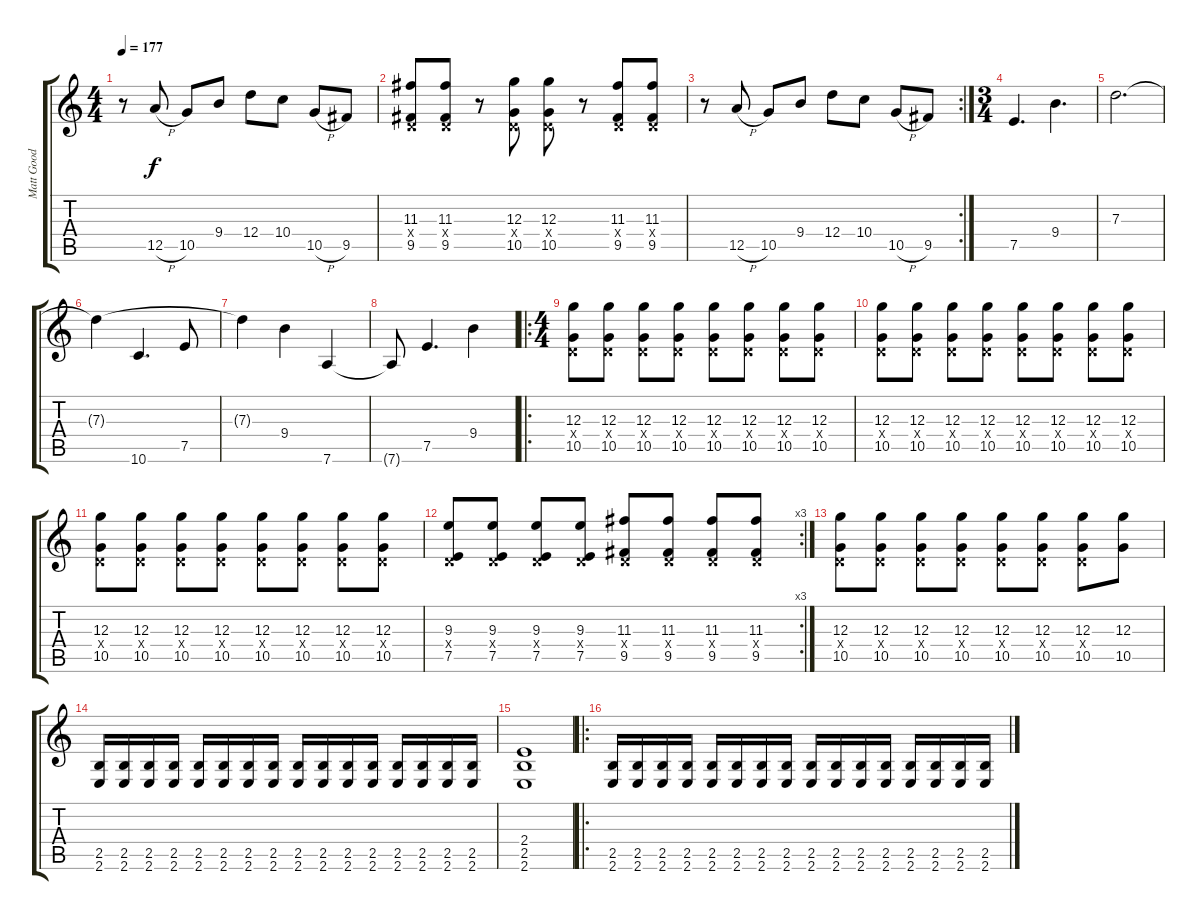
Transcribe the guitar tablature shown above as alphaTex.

\track ("Matt Good" "Matt Good") {instrument overdrivenguitar}
\staff {score tabs}
\tuning (E4 B3 G3 D3 A2 D2) {hide}
\ts (4 4)
\tempo 177
\clef g2
\ks c
r.8{dy f} 12.5{h}.8 10.5.8 9.4.8 12.4.8 10.4.8 10.5{h}.8 9.5.8 |
(11.3 0.4{x} 9.5).8 (11.3 0.4{x} 9.5).8 r.8 (12.3 0.4{x} 10.5).8 (12.3 0.4{x} 10.5).8 r.8 (11.3 0.4{x} 9.5).8 (11.3 0.4{x} 9.5).8 |
\rc 2
r.8 12.5{h}.8 10.5.8 9.4.8 12.4.8 10.4.8 10.5{h}.8 9.5.8 |
\ts (3 4)
7.5.4{d} 9.4.4{d} |
7.3.2{d} |
7.3{t}.4 10.6.4{d} 7.5.8 |
7.3{t}.4 9.4.4 7.6.4 |
7.6{t}.8 7.5.4{d} 9.4.4 |
\ro
\ts (4 4)
(12.3 0.4{x} 10.5).8 (12.3 0.4{x} 10.5).8 (12.3 0.4{x} 10.5).8 (12.3 0.4{x} 10.5).8 (12.3 0.4{x} 10.5).8 (12.3 0.4{x} 10.5).8 (12.3 0.4{x} 10.5).8 (12.3 0.4{x} 10.5).8 |
(12.3 0.4{x} 10.5).8 (12.3 0.4{x} 10.5).8 (12.3 0.4{x} 10.5).8 (12.3 0.4{x} 10.5).8 (12.3 0.4{x} 10.5).8 (12.3 0.4{x} 10.5).8 (12.3 0.4{x} 10.5).8 (12.3 0.4{x} 10.5).8 |
(12.3 0.4{x} 10.5).8 (12.3 0.4{x} 10.5).8 (12.3 0.4{x} 10.5).8 (12.3 0.4{x} 10.5).8 (12.3 0.4{x} 10.5).8 (12.3 0.4{x} 10.5).8 (12.3 0.4{x} 10.5).8 (12.3 0.4{x} 10.5).8 |
\rc 3
(9.3 0.4{x} 7.5).8 (9.3 0.4{x} 7.5).8 (9.3 0.4{x} 7.5).8 (9.3 0.4{x} 7.5).8 (11.3 0.4{x} 9.5).8 (11.3 0.4{x} 9.5).8 (11.3 0.4{x} 9.5).8 (11.3 0.4{x} 9.5).8 |
(12.3 0.4{x} 10.5).8 (12.3 0.4{x} 10.5).8 (12.3 0.4{x} 10.5).8 (12.3 0.4{x} 10.5).8 (12.3 0.4{x} 10.5).8 (12.3 0.4{x} 10.5).8 (12.3 0.4{x} 10.5).8 (12.3 10.5).8 |
(2.5 2.6).16 (2.5 2.6).16 (2.5 2.6).16 (2.5 2.6).16 (2.5 2.6).16 (2.5 2.6).16 (2.5 2.6).16 (2.5 2.6).16 (2.5 2.6).16 (2.5 2.6).16 (2.5 2.6).16 (2.5 2.6).16 (2.5 2.6).16 (2.5 2.6).16 (2.5 2.6).16 (2.5 2.6).16 |
(2.4 2.5 2.6).1 |
\ro
(2.5 2.6).16 (2.5 2.6).16 (2.5 2.6).16 (2.5 2.6).16 (2.5 2.6).16 (2.5 2.6).16 (2.5 2.6).16 (2.5 2.6).16 (2.5 2.6).16 (2.5 2.6).16 (2.5 2.6).16 (2.5 2.6).16 (2.5 2.6).16 (2.5 2.6).16 (2.5 2.6).16 (2.5 2.6).16
